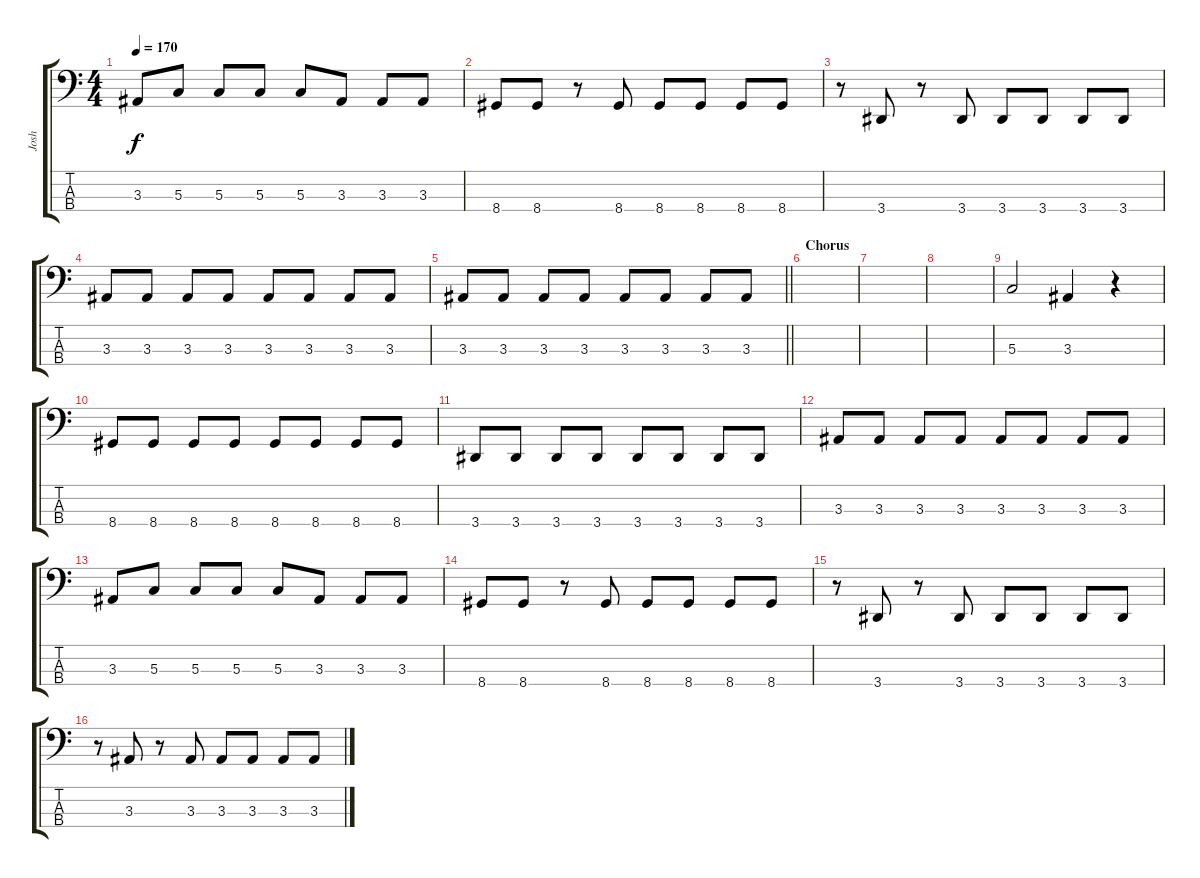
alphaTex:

\track ("Josh" "Josh") {instrument electricbasspick}
\staff {score tabs}
\tuning (F2 C2 G1 C1) {hide}
\ts (4 4)
\tempo 170
\clef f4
\ks c
3.3.8{dy f} 5.3.8 5.3.8 5.3.8 5.3.8 3.3.8 3.3.8 3.3.8 |
8.4.8 8.4.8 r.8 8.4.8 8.4.8 8.4.8 8.4.8 8.4.8 |
r.8 3.4.8 r.8 3.4.8 3.4.8 3.4.8 3.4.8 3.4.8 |
3.3.8 3.3.8 3.3.8 3.3.8 3.3.8 3.3.8 3.3.8 3.3.8 |
\barLineRight lightlight
3.3.8 3.3.8 3.3.8 3.3.8 3.3.8 3.3.8 3.3.8 3.3.8 |
\section ("" "Chorus")
|
|
|
5.3.2 3.3.4 r.4 |
8.4.8 8.4.8 8.4.8 8.4.8 8.4.8 8.4.8 8.4.8 8.4.8 |
3.4.8 3.4.8 3.4.8 3.4.8 3.4.8 3.4.8 3.4.8 3.4.8 |
3.3.8 3.3.8 3.3.8 3.3.8 3.3.8 3.3.8 3.3.8 3.3.8 |
3.3.8 5.3.8 5.3.8 5.3.8 5.3.8 3.3.8 3.3.8 3.3.8 |
8.4.8 8.4.8 r.8 8.4.8 8.4.8 8.4.8 8.4.8 8.4.8 |
r.8 3.4.8 r.8 3.4.8 3.4.8 3.4.8 3.4.8 3.4.8 |
r.8 3.3.8 r.8 3.3.8 3.3.8 3.3.8 3.3.8 3.3.8
